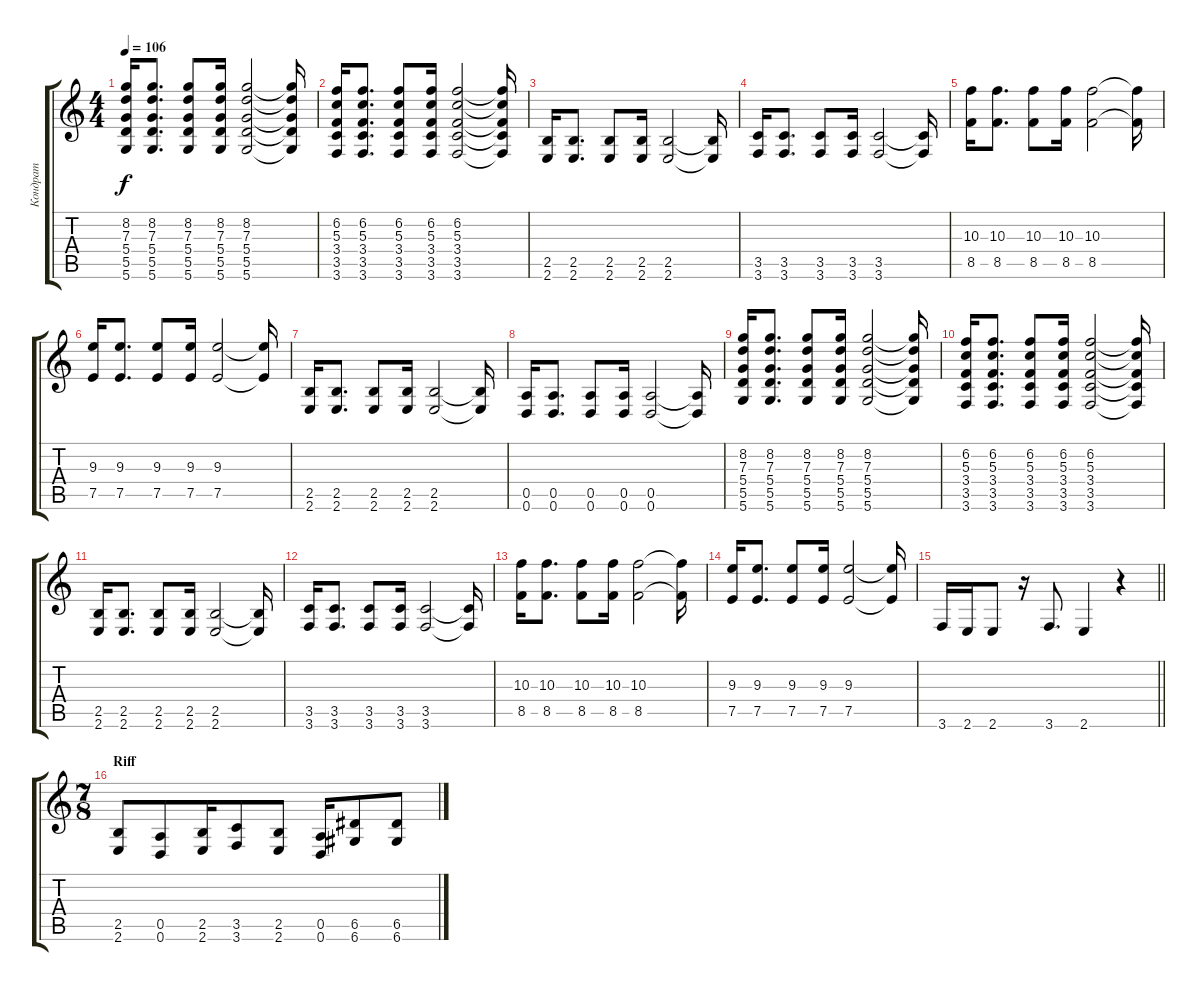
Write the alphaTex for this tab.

\track ("Кондрат" "Кондрат") {instrument distortionguitar}
\staff {score tabs}
\tuning (E4 B3 G3 D3 A2 D2) {hide}
\ts (4 4)
\tempo 106
\clef g2
\ks c
(8.2 7.3 5.4 5.5 5.6).16{dy f} (8.2 7.3 5.4 5.5 5.6).8{d} (8.2 7.3 5.4 5.5 5.6).8 (8.2 7.3 5.4 5.5 5.6).16 (8.2 7.3 5.4 5.5 5.6).2 (8.2{t} 7.3{t} 5.4{t} 5.5{t} 5.6{t}).16 |
(6.2 5.3 3.4 3.5 3.6).16 (6.2 5.3 3.4 3.5 3.6).8{d} (6.2 5.3 3.4 3.5 3.6).8 (6.2 5.3 3.4 3.5 3.6).16 (6.2 5.3 3.4 3.5 3.6).2 (6.2{t} 5.3{t} 3.4{t} 3.5{t} 3.6{t}).16 |
(2.5 2.6).16 (2.5 2.6).8{d} (2.5 2.6).8 (2.5 2.6).16 (2.5 2.6).2 (2.5{t} 2.6{t}).16 |
(3.5 3.6).16 (3.5 3.6).8{d} (3.5 3.6).8 (3.5 3.6).16 (3.5 3.6).2 (3.5{t} 3.6{t}).16 |
(10.3 8.5).16 (10.3 8.5).8{d} (10.3 8.5).8 (10.3 8.5).16 (10.3 8.5).2 (10.3{t} 8.5{t}).16 |
(9.3 7.5).16 (9.3 7.5).8{d} (9.3 7.5).8 (9.3 7.5).16 (9.3 7.5).2 (9.3{t} 7.5{t}).16 |
(2.5 2.6).16 (2.5 2.6).8{d} (2.5 2.6).8 (2.5 2.6).16 (2.5 2.6).2 (2.5{t} 2.6{t}).16 |
(0.5 0.6).16 (0.5 0.6).8{d} (0.5 0.6).8 (0.5 0.6).16 (0.5 0.6).2 (0.5{t} 0.6{t}).16 |
(8.2 7.3 5.4 5.5 5.6).16 (8.2 7.3 5.4 5.5 5.6).8{d} (8.2 7.3 5.4 5.5 5.6).8 (8.2 7.3 5.4 5.5 5.6).16 (8.2 7.3 5.4 5.5 5.6).2 (8.2{t} 7.3{t} 5.4{t} 5.5{t} 5.6{t}).16 |
(6.2 5.3 3.4 3.5 3.6).16 (6.2 5.3 3.4 3.5 3.6).8{d} (6.2 5.3 3.4 3.5 3.6).8 (6.2 5.3 3.4 3.5 3.6).16 (6.2 5.3 3.4 3.5 3.6).2 (6.2{t} 5.3{t} 3.4{t} 3.5{t} 3.6{t}).16 |
(2.5 2.6).16 (2.5 2.6).8{d} (2.5 2.6).8 (2.5 2.6).16 (2.5 2.6).2 (2.5{t} 2.6{t}).16 |
(3.5 3.6).16 (3.5 3.6).8{d} (3.5 3.6).8 (3.5 3.6).16 (3.5 3.6).2 (3.5{t} 3.6{t}).16 |
(10.3 8.5).16 (10.3 8.5).8{d} (10.3 8.5).8 (10.3 8.5).16 (10.3 8.5).2 (10.3{t} 8.5{t}).16 |
(9.3 7.5).16 (9.3 7.5).8{d} (9.3 7.5).8 (9.3 7.5).16 (9.3 7.5).2 (9.3{t} 7.5{t}).16 |
\barLineRight lightlight
3.6.16 2.6.16 2.6.8 r.16 3.6.8{d} 2.6.4 r.4 |
\ts (7 8)
\section ("" "Riff")
(2.5 2.6).8{instrument distortionguitar} (0.5 0.6).8 (2.5 2.6).16 (3.5 3.6).8 (2.5 2.6).8 (0.5 0.6).16 (6.5 6.6).8 (6.5 6.6).8
